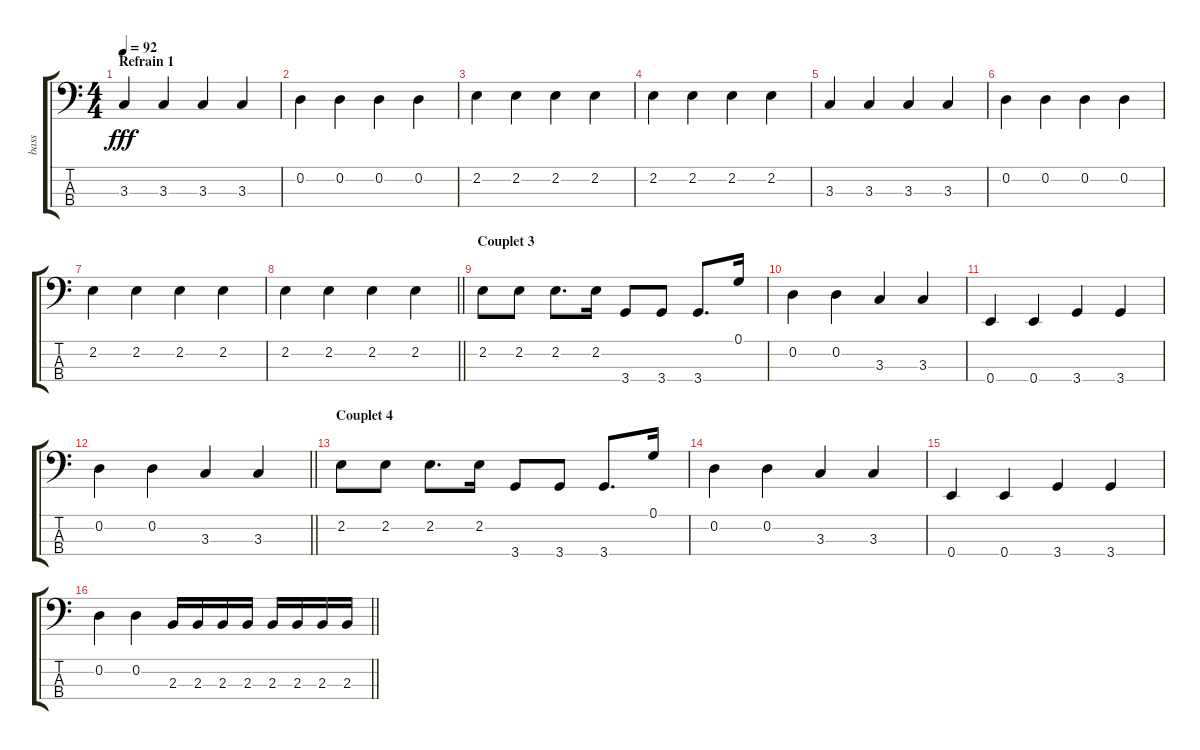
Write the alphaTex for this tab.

\track ("bass" "bass") {instrument electricbassfinger}
\staff {score tabs}
\tuning (G2 D2 A1 E1) {hide}
\ts (4 4)
\section ("" "Refrain 1")
\tempo 92
\clef f4
\ks c
3.3.4{dy fff} 3.3.4 3.3.4 3.3.4 |
0.2.4 0.2.4 0.2.4 0.2.4 |
2.2.4 2.2.4 2.2.4 2.2.4 |
2.2.4 2.2.4 2.2.4 2.2.4 |
3.3.4 3.3.4 3.3.4 3.3.4 |
0.2.4 0.2.4 0.2.4 0.2.4 |
2.2.4 2.2.4 2.2.4 2.2.4 |
\barLineRight lightlight
2.2.4 2.2.4 2.2.4 2.2.4 |
\section ("" "Couplet 3")
2.2.8 2.2.8 2.2.8{d} 2.2.16 3.4.8 3.4.8 3.4.8{d} 0.1.16 |
0.2.4 0.2.4 3.3.4 3.3.4 |
0.4.4 0.4.4 3.4.4 3.4.4 |
\barLineRight lightlight
0.2.4 0.2.4 3.3.4 3.3.4 |
\section ("" "Couplet 4")
2.2.8 2.2.8 2.2.8{d} 2.2.16 3.4.8 3.4.8 3.4.8{d} 0.1.16 |
0.2.4 0.2.4 3.3.4 3.3.4 |
0.4.4 0.4.4 3.4.4 3.4.4 |
\barLineRight lightlight
0.2.4 0.2.4 2.3.16 2.3.16 2.3.16 2.3.16 2.3.16 2.3.16 2.3.16 2.3.16
